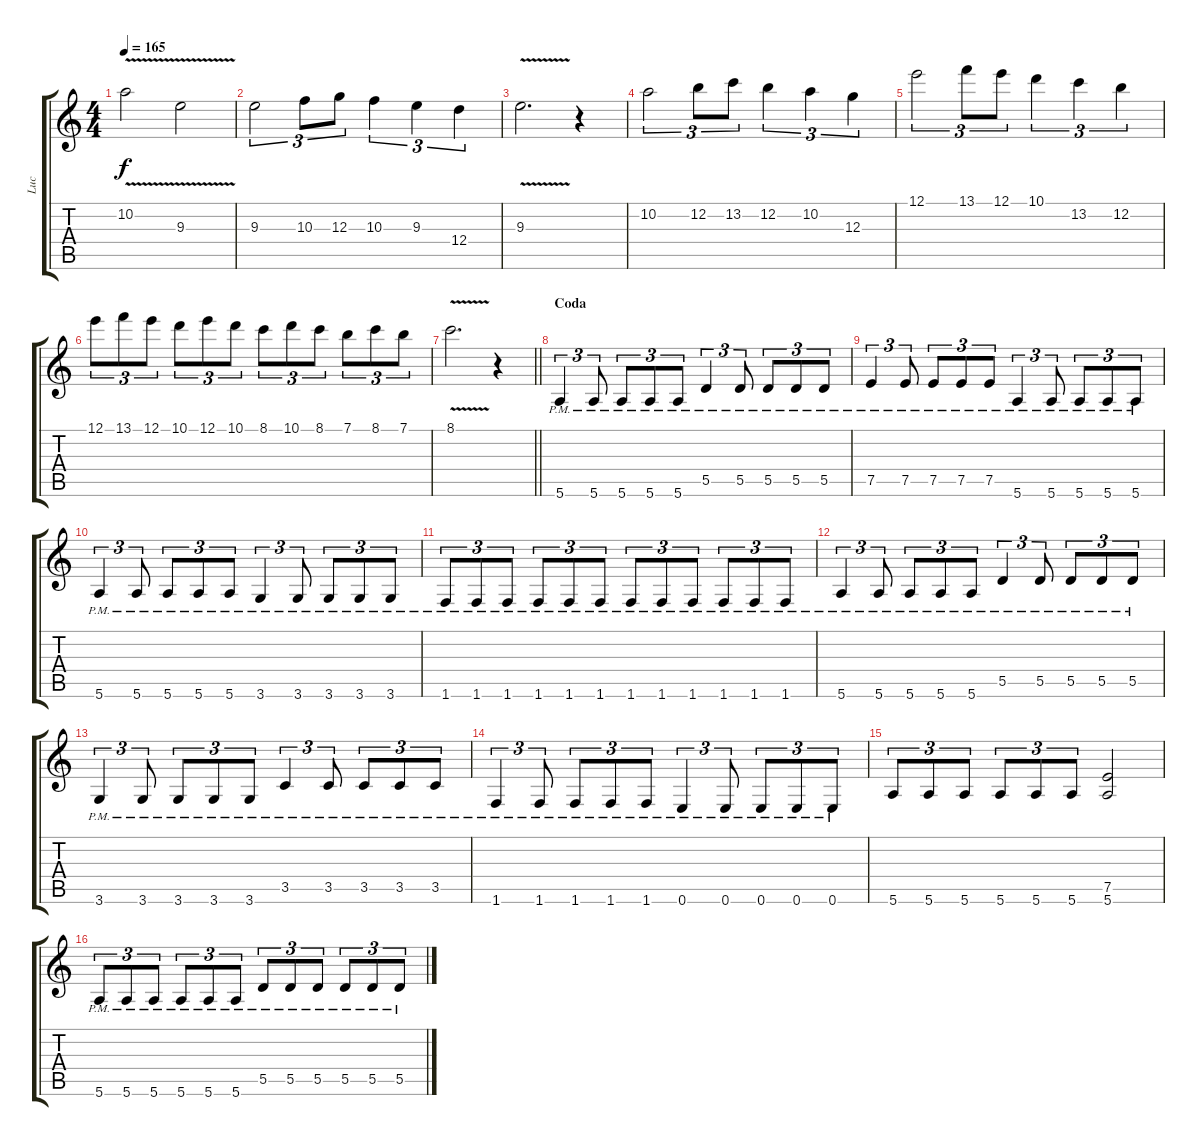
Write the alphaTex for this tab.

\track ("Luc" "Luc") {instrument distortionguitar}
\staff {score tabs}
\tuning (E4 B3 G3 D3 A2 E2) {hide}
\ts (4 4)
\tempo 165
\clef g2
\ks aminor
10.2{v}.2{dy f} 9.3{v}.2 |
9.3.2{tu (3 2)} 10.3.8{tu (3 2)} 12.3.8{tu (3 2)} 10.3.4{tu (3 2)} 9.3.4{tu (3 2)} 12.4.4{tu (3 2)} |
9.3{v}.2{d} r.4 |
10.2.2{tu (3 2)} 12.2.8{tu (3 2)} 13.2.8{tu (3 2)} 12.2.4{tu (3 2)} 10.2.4{tu (3 2)} 12.3.4{tu (3 2)} |
12.1.2{tu (3 2)} 13.1.8{tu (3 2)} 12.1.8{tu (3 2)} 10.1.4{tu (3 2)} 13.2.4{tu (3 2)} 12.2.4{tu (3 2)} |
12.1.8{tu (3 2)} 13.1.8{tu (3 2)} 12.1.8{tu (3 2)} 10.1.8{tu (3 2)} 12.1.8{tu (3 2)} 10.1.8{tu (3 2)} 8.1.8{tu (3 2)} 10.1.8{tu (3 2)} 8.1.8{tu (3 2)} 7.1.8{tu (3 2)} 8.1.8{tu (3 2)} 7.1.8{tu (3 2)} |
\barLineRight lightlight
8.1{v}.2{d} r.4 |
\section ("" "Coda")
5.6{pm}.4{tu (3 2)} 5.6{pm}.8{tu (3 2)} 5.6{pm}.8{tu (3 2)} 5.6{pm}.8{tu (3 2)} 5.6{pm}.8{tu (3 2)} 5.5{pm}.4{tu (3 2)} 5.5{pm}.8{tu (3 2)} 5.5{pm}.8{tu (3 2)} 5.5{pm}.8{tu (3 2)} 5.5{pm}.8{tu (3 2)} |
7.5{pm}.4{tu (3 2)} 7.5{pm}.8{tu (3 2)} 7.5{pm}.8{tu (3 2)} 7.5{pm}.8{tu (3 2)} 7.5{pm}.8{tu (3 2)} 5.6{pm}.4{tu (3 2)} 5.6{pm}.8{tu (3 2)} 5.6{pm}.8{tu (3 2)} 5.6{pm}.8{tu (3 2)} 5.6{pm}.8{tu (3 2)} |
5.6{pm}.4{tu (3 2)} 5.6{pm}.8{tu (3 2)} 5.6{pm}.8{tu (3 2)} 5.6{pm}.8{tu (3 2)} 5.6{pm}.8{tu (3 2)} 3.6{pm}.4{tu (3 2)} 3.6{pm}.8{tu (3 2)} 3.6{pm}.8{tu (3 2)} 3.6{pm}.8{tu (3 2)} 3.6{pm}.8{tu (3 2)} |
1.6{pm}.8{tu (3 2)} 1.6{pm}.8{tu (3 2)} 1.6{pm}.8{tu (3 2)} 1.6{pm}.8{tu (3 2)} 1.6{pm}.8{tu (3 2)} 1.6{pm}.8{tu (3 2)} 1.6{pm}.8{tu (3 2)} 1.6{pm}.8{tu (3 2)} 1.6{pm}.8{tu (3 2)} 1.6{pm}.8{tu (3 2)} 1.6{pm}.8{tu (3 2)} 1.6{pm}.8{tu (3 2)} |
5.6{pm}.4{tu (3 2)} 5.6{pm}.8{tu (3 2)} 5.6{pm}.8{tu (3 2)} 5.6{pm}.8{tu (3 2)} 5.6{pm}.8{tu (3 2)} 5.5{pm}.4{tu (3 2)} 5.5{pm}.8{tu (3 2)} 5.5{pm}.8{tu (3 2)} 5.5{pm}.8{tu (3 2)} 5.5{pm}.8{tu (3 2)} |
3.6{pm}.4{tu (3 2)} 3.6{pm}.8{tu (3 2)} 3.6{pm}.8{tu (3 2)} 3.6{pm}.8{tu (3 2)} 3.6{pm}.8{tu (3 2)} 3.5{pm}.4{tu (3 2)} 3.5{pm}.8{tu (3 2)} 3.5{pm}.8{tu (3 2)} 3.5{pm}.8{tu (3 2)} 3.5{pm}.8{tu (3 2)} |
1.6{pm}.4{tu (3 2)} 1.6{pm}.8{tu (3 2)} 1.6{pm}.8{tu (3 2)} 1.6{pm}.8{tu (3 2)} 1.6{pm}.8{tu (3 2)} 0.6{pm}.4{tu (3 2)} 0.6{pm}.8{tu (3 2)} 0.6{pm}.8{tu (3 2)} 0.6{pm}.8{tu (3 2)} 0.6{pm}.8{tu (3 2)} |
5.6.8{tu (3 2)} 5.6.8{tu (3 2)} 5.6.8{tu (3 2)} 5.6.8{tu (3 2)} 5.6.8{tu (3 2)} 5.6.8{tu (3 2)} (7.5 5.6).2 |
5.6{pm}.8{tu (3 2)} 5.6{pm}.8{tu (3 2)} 5.6{pm}.8{tu (3 2)} 5.6{pm}.8{tu (3 2)} 5.6{pm}.8{tu (3 2)} 5.6{pm}.8{tu (3 2)} 5.5{pm}.8{tu (3 2)} 5.5{pm}.8{tu (3 2)} 5.5{pm}.8{tu (3 2)} 5.5{pm}.8{tu (3 2)} 5.5{pm}.8{tu (3 2)} 5.5{pm}.8{tu (3 2)}
